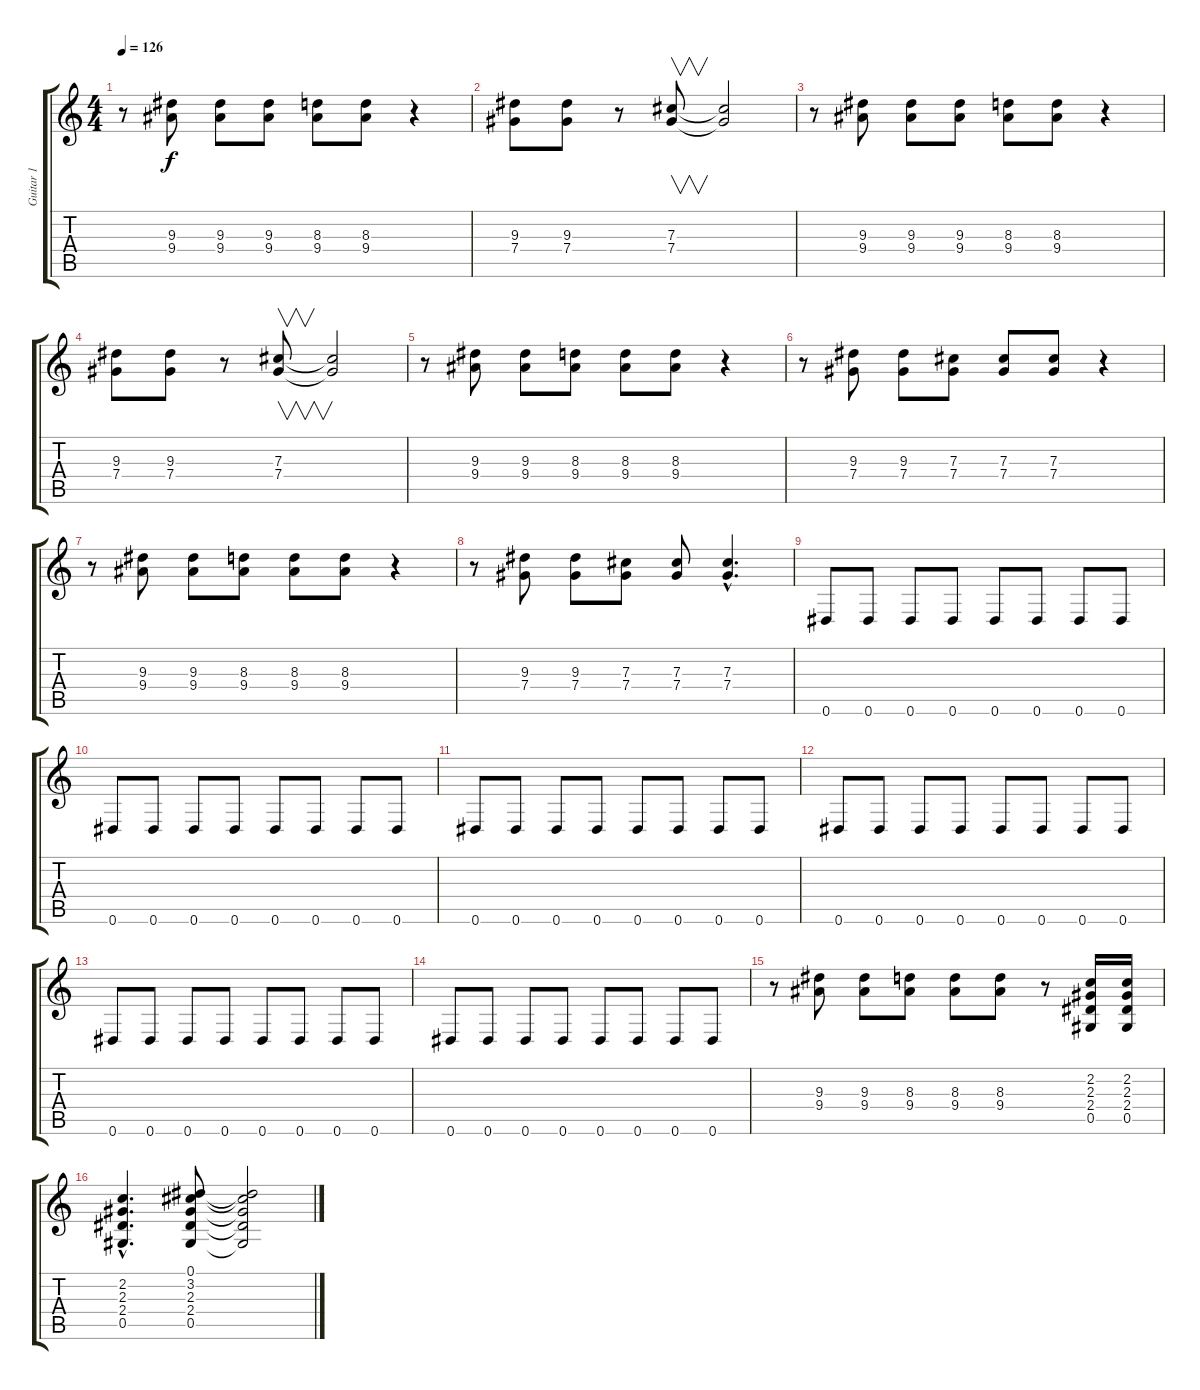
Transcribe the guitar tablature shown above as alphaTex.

\track ("Guitar 1" "Guitar 1") {instrument distortionguitar}
\staff {score tabs}
\tuning (Eb4 Bb3 Gb3 Db3 Ab2 Eb2) {hide}
\ts (4 4)
\tempo 126
\clef g2
\ks c
r.8{dy f instrument distortionguitar} (9.3 9.4).8 (9.3 9.4).8 (9.3 9.4).8 (8.3 9.4).8 (8.3 9.4).8 r.4 |
(9.3 7.4).8 (9.3 7.4).8 r.8 (7.3 7.4).8{v} (7.3{t} 7.4{t}).2 |
r.8 (9.3 9.4).8 (9.3 9.4).8 (9.3 9.4).8 (8.3 9.4).8 (8.3 9.4).8 r.4 |
(9.3 7.4).8 (9.3 7.4).8 r.8 (7.3 7.4).8{v} (7.3{t} 7.4{t}).2 |
r.8 (9.3 9.4).8 (9.3 9.4).8 (8.3 9.4).8 (8.3 9.4).8 (8.3 9.4).8 r.4 |
r.8 (9.3 7.4).8 (9.3 7.4).8 (7.3 7.4).8 (7.3 7.4).8 (7.3 7.4).8 r.4 |
r.8 (9.3 9.4).8 (9.3 9.4).8 (8.3 9.4).8 (8.3 9.4).8 (8.3 9.4).8 r.4 |
r.8 (9.3 7.4).8 (9.3 7.4).8 (7.3 7.4).8 (7.3 7.4).8 (7.3{hac} 7.4{hac}).4{d} |
0.6.8 0.6.8 0.6.8 0.6.8 0.6.8 0.6.8 0.6.8 0.6.8 |
0.6.8 0.6.8 0.6.8 0.6.8 0.6.8 0.6.8 0.6.8 0.6.8 |
0.6.8 0.6.8 0.6.8 0.6.8 0.6.8 0.6.8 0.6.8 0.6.8 |
0.6.8 0.6.8 0.6.8 0.6.8 0.6.8 0.6.8 0.6.8 0.6.8 |
0.6.8 0.6.8 0.6.8 0.6.8 0.6.8 0.6.8 0.6.8 0.6.8 |
0.6.8 0.6.8 0.6.8 0.6.8 0.6.8 0.6.8 0.6.8 0.6.8 |
r.8 (9.3 9.4).8 (9.3 9.4).8 (8.3 9.4).8 (8.3 9.4).8 (8.3 9.4).8 r.8 (2.2 2.3 2.4 0.5).16 (2.2 2.3 2.4 0.5).16 |
(2.2{hac} 2.3{hac} 2.4{hac} 0.5{hac}).4{d} (0.1 3.2 2.3 2.4 0.5).8 (0.1{t} 3.2{t} 2.3{t} 2.4{t} 0.5{t}).2
